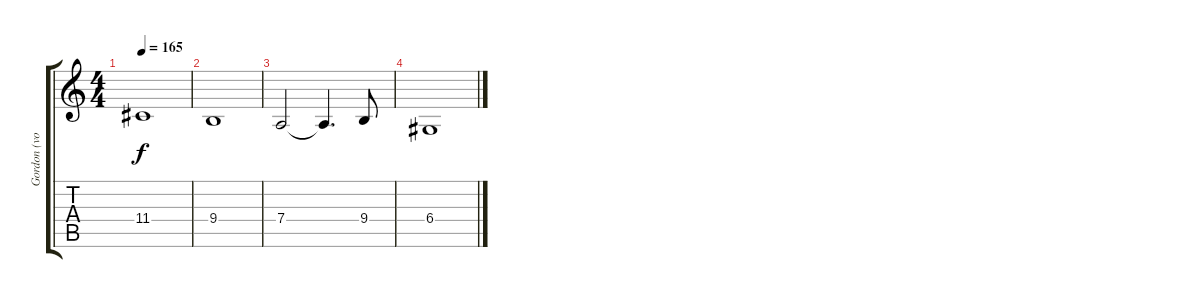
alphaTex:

\track ("Gordon (voice)" "Gordon (vo") {instrument choiraahs}
\staff {score tabs}
\tuning (E4 B3 G3 D3 A2 E2) {hide}
\ts (4 4)
\tempo 165
\clef g2
\ks c
11.4.1{dy f} |
9.4.1 |
7.4.2 7.4{t}.4{d} 9.4.8 |
6.4.1
